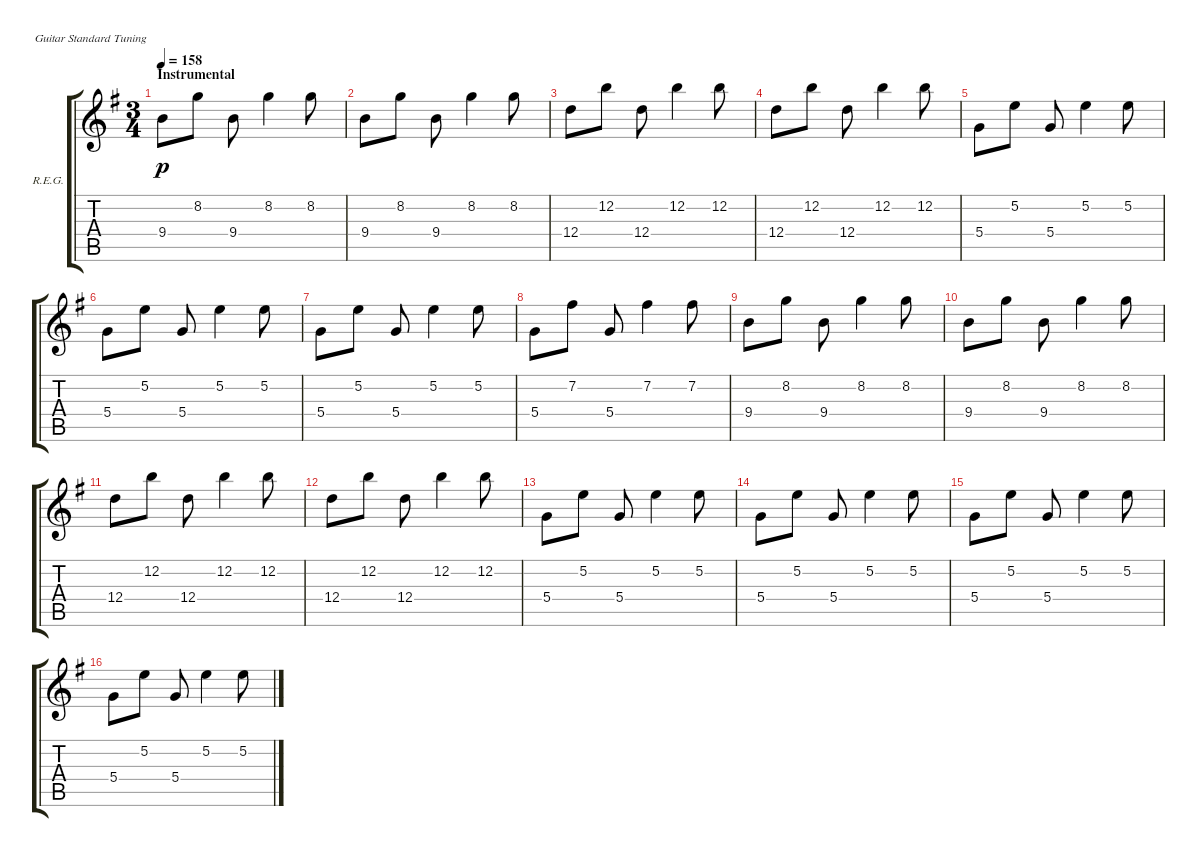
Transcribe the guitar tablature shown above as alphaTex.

\defaultSystemsLayout 4
\bracketExtendMode groupsimilarinstruments
\firstSystemTrackNameOrientation horizontal
\otherSystemsTrackNameOrientation horizontal
\track ("Rhythm Electric Guitar" "R.E.G.") {multiBarRest instrument distortionguitar}
\staff {score tabs}
\tuning (E4 B3 G3 D3 A2 E2)
\ts (3 4)
\section ("" "Instrumental")
\tempo 158
\clef g2
\ks g
9.4.8{dy p} 8.2.8 9.4.8 8.2.4 8.2.8 |
9.4.8 8.2.8 9.4.8 8.2.4 8.2.8 |
12.4.8 12.2.8 12.4.8 12.2.4 12.2.8 |
12.4.8 12.2.8 12.4.8 12.2.4 12.2.8 |
5.4.8 5.2.8 5.4.8 5.2.4 5.2.8 |
5.4.8 5.2.8 5.4.8 5.2.4 5.2.8 |
5.4.8 5.2.8 5.4.8 5.2.4 5.2.8 |
5.4.8 7.2.8 5.4.8 7.2.4 7.2.8 |
9.4.8 8.2.8 9.4.8 8.2.4 8.2.8 |
9.4.8 8.2.8 9.4.8 8.2.4 8.2.8 |
12.4.8 12.2.8 12.4.8 12.2.4 12.2.8 |
12.4.8 12.2.8 12.4.8 12.2.4 12.2.8 |
5.4.8 5.2.8 5.4.8 5.2.4 5.2.8 |
5.4.8 5.2.8 5.4.8 5.2.4 5.2.8 |
5.4.8 5.2.8 5.4.8 5.2.4 5.2.8 |
5.4.8 5.2.8 5.4.8 5.2.4 5.2.8
